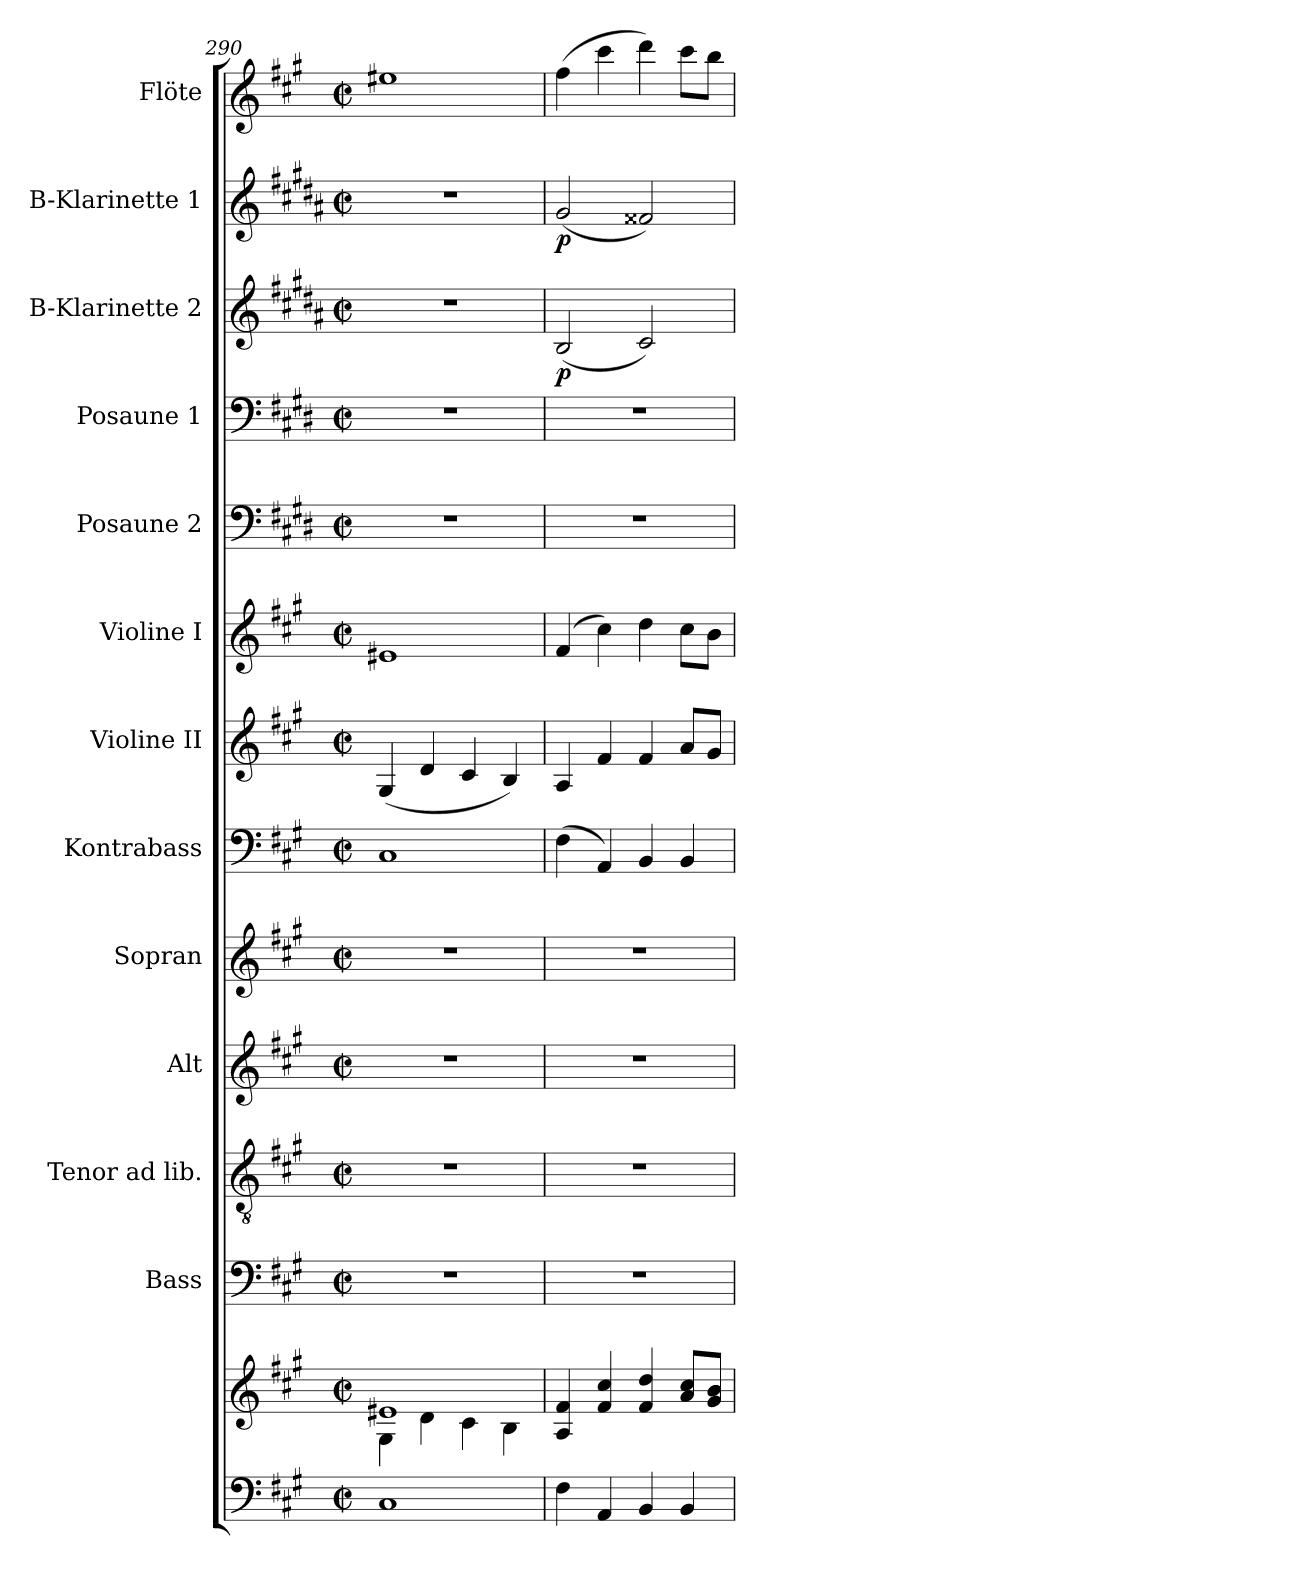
**kern	**kern	**kern	**kern	**kern	**kern	**kern	**kern	**kern	**kern	**kern	**kern	**dynam	**kern	**dynam	**kern
*part13	*part13	*part12	*part11	*part10	*part9	*part8	*part7	*part6	*part5	*part4	*part3	*part3	*part2	*part2	*part1
*staff14	*staff13	*staff12	*staff11	*staff10	*staff9	*staff8	*staff7	*staff6	*staff5	*staff4	*staff3	*staff3	*staff2	*staff2	*staff1
*	*	*I"Bass	*I"Tenor ad lib.	*I"Alt	*I"Sopran	*I"Kontrabass	*I"Violine II	*I"Violine I	*I"Posaune 2	*I"Posaune 1	*I"B-Klarinette 2	*	*I"B-Klarinette 1	*	*I"Flöte
*	*	*I'B.	*I'T.	*I'A.	*I'S.	*I'Kb.	*I'Vl. II	*I'Vl. I	*I'Pos 2	*I'Pos. 1	*I'B Kl. 2	*	*I'B Kl. 1	*	*I'Fl.
*clefF4	*clefG2	*clefF4	*clefGv2	*clefG2	*clefG2	*clefF4	*clefG2	*clefG2	*clefF4	*clefF4	*clefG2	*	*clefG2	*	*clefG2
*	*	*	*	*	*	*ITrd7c12	*	*	*ITrd4c7	*ITrd4c7	*ITrd1c2	*	*ITrd1c2	*	*
*k[f#c#g#]	*k[f#c#g#]	*k[f#c#g#]	*k[f#c#g#]	*k[f#c#g#]	*k[f#c#g#]	*k[f#c#g#]	*k[f#c#g#]	*k[f#c#g#]	*k[f#c#g#]	*k[f#c#g#]	*k[f#c#g#]	*	*k[f#c#g#]	*	*k[f#c#g#]
*A:	*A:	*A:	*A:	*A:	*A:	*A:	*A:	*A:	*A:	*A:	*A:	*	*A:	*	*A:
*M2/2	*M2/2	*M2/2	*M2/2	*M2/2	*M2/2	*M2/2	*M2/2	*M2/2	*M2/2	*M2/2	*M2/2	*	*M2/2	*	*M2/2
*met(c|)	*met(c|)	*met(c|)	*met(c|)	*met(c|)	*met(c|)	*met(c|)	*met(c|)	*met(c|)	*met(c|)	*met(c|)	*met(c|)	*	*met(c|)	*	*met(c|)
=290	=290	=290	=290	=290	=290	=290	=290	=290	=290	=290	=290	=290	=290	=290	=290
*	*^	*	*	*	*	*	*	*	*	*	*	*	*	*	*
1C#	1e#X	4G#\	1r	1r	1r	1r	1CC#	(<4G#/	1e#X	1r	1r	1r	.	1r	.	1ee#X
.	.	4d\	.	.	.	.	.	4d/	.	.	.	.	.	.	.	.
.	.	4c#\	.	.	.	.	.	4c#/	.	.	.	.	.	.	.	.
.	.	4B\	.	.	.	.	.	4B/)	.	.	.	.	.	.	.	.
=291	=291	=291	=291	=291	=291	=291	=291	=291	=291	=291	=291	=291	=291	=291	=291	=291
!	!	!	!	!	!	!	!	!	!	!	!	!	!LO:DY:b	!	!LO:DY:b	!
*	*v	*v	*	*	*	*	*	*	*	*	*	*	*	*	*	*
4F#\	4A/ 4f#/	1r	1r	1r	1r	(>4FF#\	4A/	(4f#/	1r	1r	(<2A/	p	(<2f#/	p	(>4ff#\
4AA/	4f#/ 4cc#/	.	.	.	.	4AAA/)	4f#/	4cc#\)	.	.	.	.	.	.	4ccc#\
4BB/	4f#/ 4dd/	.	.	.	.	4BBB/	4f#/	4dd\	.	.	2B/)	.	2e#X/)	.	4ddd\)
4BB/	8a/ 8cc#/L	.	.	.	.	4BBB/	8a/L	8cc#\L	.	.	.	.	.	.	8ccc#\L
.	8g#/ 8b/J	.	.	.	.	.	8g#/J	8b\J	.	.	.	.	.	.	8bb\J
=	=	=	=	=	=	=	=	=	=	=	=	=	=	=	=
*-	*-	*-	*-	*-	*-	*-	*-	*-	*-	*-	*-	*-	*-	*-	*-
